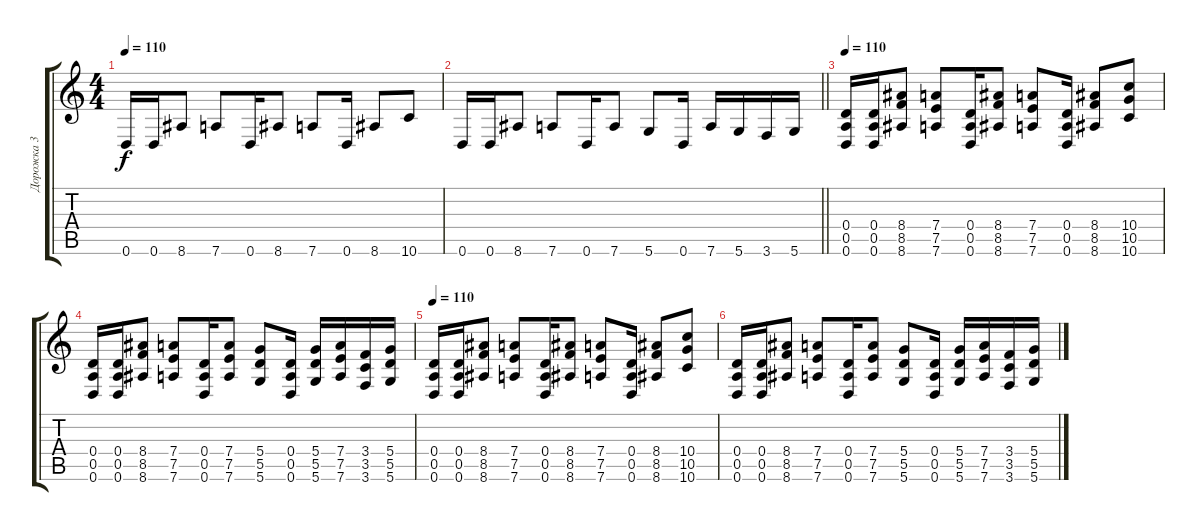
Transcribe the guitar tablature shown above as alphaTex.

\track ("Дорожка 3" "Дорожка 3") {instrument distortionguitar}
\staff {score tabs}
\tuning (E4 B3 G3 D3 A2 D2) {hide}
\ts (4 4)
\tempo 110
\clef g2
\ks c
0.6.16{dy f} 0.6.16 8.6.8 7.6.8 0.6.16 8.6.8 7.6.8 0.6.16 8.6.8 10.6.8 |
\barLineRight lightlight
0.6.16 0.6.16 8.6.8 7.6.8 0.6.16 7.6.8 5.6.8 0.6.16 7.6.16 5.6.16 3.6.16 5.6.16 |
\tempo 110
(0.4 0.5 0.6).16 (0.4 0.5 0.6).16 (8.4 8.5 8.6).8 (7.4 7.5 7.6).8 (0.4 0.5 0.6).16 (8.4 8.5 8.6).8 (7.4 7.5 7.6).8 (0.4 0.5 0.6).16 (8.4 8.5 8.6).8 (10.4 10.5 10.6).8 |
(0.4 0.5 0.6).16 (0.4 0.5 0.6).16 (8.4 8.5 8.6).8 (7.4 7.5 7.6).8 (0.4 0.5 0.6).16 (7.4 7.5 7.6).8 (5.4 5.5 5.6).8 (0.4 0.5 0.6).16 (5.4 5.5 5.6).16 (7.4 7.5 7.6).16 (3.4 3.5 3.6).16 (5.4 5.5 5.6).16 |
\tempo 110
(0.4 0.5 0.6).16 (0.4 0.5 0.6).16 (8.4 8.5 8.6).8 (7.4 7.5 7.6).8 (0.4 0.5 0.6).16 (8.4 8.5 8.6).8 (7.4 7.5 7.6).8 (0.4 0.5 0.6).16 (8.4 8.5 8.6).8 (10.4 10.5 10.6).8 |
(0.4 0.5 0.6).16 (0.4 0.5 0.6).16 (8.4 8.5 8.6).8 (7.4 7.5 7.6).8 (0.4 0.5 0.6).16 (7.4 7.5 7.6).8 (5.4 5.5 5.6).8 (0.4 0.5 0.6).16 (5.4 5.5 5.6).16 (7.4 7.5 7.6).16 (3.4 3.5 3.6).16 (5.4 5.5 5.6).16
